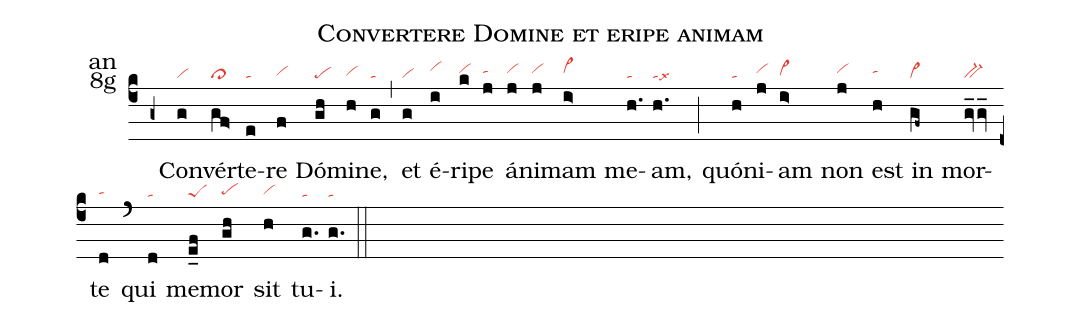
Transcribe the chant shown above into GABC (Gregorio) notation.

name:Convertere Domine et eripe animam;
office-part:an;
mode:8g;
nabc-lines:1;
%%
(c4) ~(g+)  Con(g|vi)vér(gf>|cl>)te(e|ta)re(f|vihg) Dó(gh|pe)mi(h|vihg)ne,(g|ta) (,)
et(g|vi) é(i|vihi)ri(k|vihh)pe(j|tahh) á(j|vihh)ni(j|vihh)mam(i>|vi>hh) me(h.|ta)am,(h.|talsx6) (;)
quó(h|ta)ni(j|vihh)am(i>|vi>hg) non(j|vihh) est(h|tahh) in(gf~|vi>) mor(gv_gv_|bv-)te(d|tahg) (`) qui(d|ta) me(e_f|peS)mor(gh|pehg) sit(h|vihg) tu(g.|ta)i.(g.|ta) (::)
